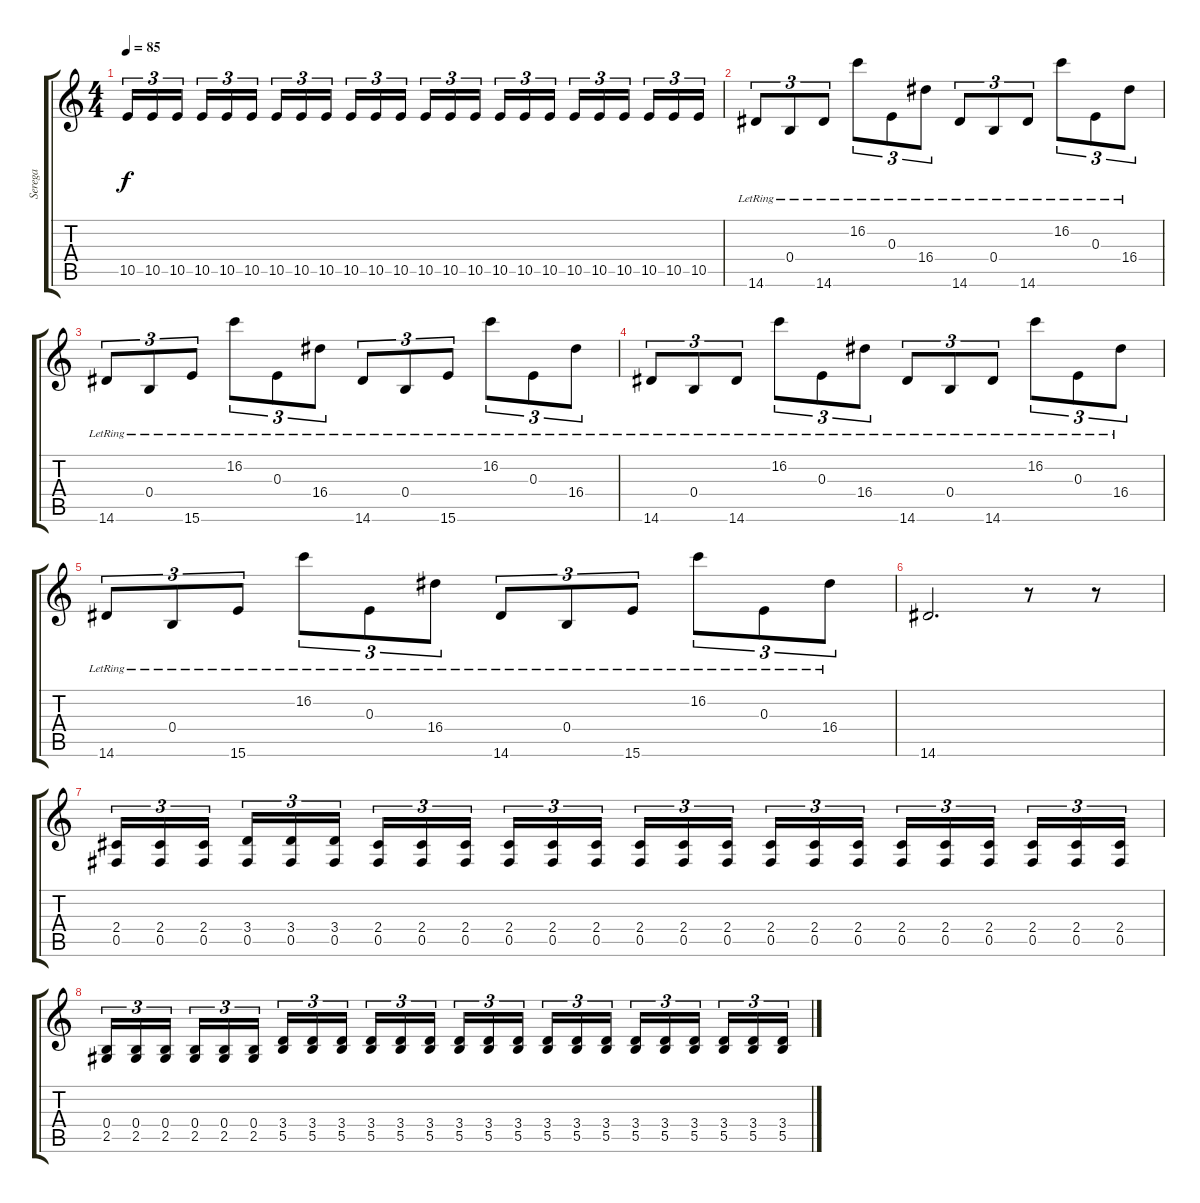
\track ("Serega" "Serega") {instrument distortionguitar}
\staff {score tabs}
\tuning (Db4 Ab3 E3 B2 Gb2 Db2) {hide}
\ts (4 4)
\tempo 85
\clef g2
\ks c
10.5.16{tu (3 2) dy f} 10.5.16{tu (3 2)} 10.5.16{tu (3 2) beam splitsecondary} 10.5.16{tu (3 2)} 10.5.16{tu (3 2)} 10.5.16{tu (3 2)} 10.5.16{tu (3 2)} 10.5.16{tu (3 2)} 10.5.16{tu (3 2) beam splitsecondary} 10.5.16{tu (3 2)} 10.5.16{tu (3 2)} 10.5.16{tu (3 2)} 10.5.16{tu (3 2)} 10.5.16{tu (3 2)} 10.5.16{tu (3 2) beam splitsecondary} 10.5.16{tu (3 2)} 10.5.16{tu (3 2)} 10.5.16{tu (3 2)} 10.5.16{tu (3 2)} 10.5.16{tu (3 2)} 10.5.16{tu (3 2) beam splitsecondary} 10.5.16{tu (3 2)} 10.5.16{tu (3 2)} 10.5.16{tu (3 2)} |
14.6{lr}.8{tu (3 2)} 0.4{lr}.8{tu (3 2)} 14.6{lr}.8{tu (3 2)} 16.2{lr}.8{tu (3 2)} 0.3{lr}.8{tu (3 2)} 16.4{lr}.8{tu (3 2)} 14.6{lr}.8{tu (3 2)} 0.4{lr}.8{tu (3 2)} 14.6{lr}.8{tu (3 2)} 16.2{lr}.8{tu (3 2)} 0.3{lr}.8{tu (3 2)} 16.4{lr}.8{tu (3 2)} |
14.6{lr}.8{tu (3 2)} 0.4{lr}.8{tu (3 2)} 15.6{lr}.8{tu (3 2)} 16.2{lr}.8{tu (3 2)} 0.3{lr}.8{tu (3 2)} 16.4{lr}.8{tu (3 2)} 14.6{lr}.8{tu (3 2)} 0.4{lr}.8{tu (3 2)} 15.6{lr}.8{tu (3 2)} 16.2{lr}.8{tu (3 2)} 0.3{lr}.8{tu (3 2)} 16.4{lr}.8{tu (3 2)} |
14.6{lr}.8{tu (3 2)} 0.4{lr}.8{tu (3 2)} 14.6{lr}.8{tu (3 2)} 16.2{lr}.8{tu (3 2)} 0.3{lr}.8{tu (3 2)} 16.4{lr}.8{tu (3 2)} 14.6{lr}.8{tu (3 2)} 0.4{lr}.8{tu (3 2)} 14.6{lr}.8{tu (3 2)} 16.2{lr}.8{tu (3 2)} 0.3{lr}.8{tu (3 2)} 16.4{lr}.8{tu (3 2)} |
14.6{lr}.8{tu (3 2)} 0.4{lr}.8{tu (3 2)} 15.6{lr}.8{tu (3 2)} 16.2{lr}.8{tu (3 2)} 0.3{lr}.8{tu (3 2)} 16.4{lr}.8{tu (3 2)} 14.6{lr}.8{tu (3 2)} 0.4{lr}.8{tu (3 2)} 15.6{lr}.8{tu (3 2)} 16.2{lr}.8{tu (3 2)} 0.3{lr}.8{tu (3 2)} 16.4{lr}.8{tu (3 2)} |
14.6.2{d} r.8 r.8 |
(2.4 0.5).16{tu (3 2)} (2.4 0.5).16{tu (3 2)} (2.4 0.5).16{tu (3 2) beam splitsecondary} (3.4 0.5).16{tu (3 2)} (3.4 0.5).16{tu (3 2)} (3.4 0.5).16{tu (3 2)} (2.4 0.5).16{tu (3 2)} (2.4 0.5).16{tu (3 2)} (2.4 0.5).16{tu (3 2) beam splitsecondary} (2.4 0.5).16{tu (3 2)} (2.4 0.5).16{tu (3 2)} (2.4 0.5).16{tu (3 2)} (2.4 0.5).16{tu (3 2)} (2.4 0.5).16{tu (3 2)} (2.4 0.5).16{tu (3 2) beam splitsecondary} (2.4 0.5).16{tu (3 2)} (2.4 0.5).16{tu (3 2)} (2.4 0.5).16{tu (3 2)} (2.4 0.5).16{tu (3 2)} (2.4 0.5).16{tu (3 2)} (2.4 0.5).16{tu (3 2) beam splitsecondary} (2.4 0.5).16{tu (3 2)} (2.4 0.5).16{tu (3 2)} (2.4 0.5).16{tu (3 2)} |
(0.4 2.5).16{tu (3 2)} (0.4 2.5).16{tu (3 2)} (0.4 2.5).16{tu (3 2) beam splitsecondary} (0.4 2.5).16{tu (3 2)} (0.4 2.5).16{tu (3 2)} (0.4 2.5).16{tu (3 2)} (3.4 5.5).16{tu (3 2)} (3.4 5.5).16{tu (3 2)} (3.4 5.5).16{tu (3 2) beam splitsecondary} (3.4 5.5).16{tu (3 2)} (3.4 5.5).16{tu (3 2)} (3.4 5.5).16{tu (3 2)} (3.4 5.5).16{tu (3 2)} (3.4 5.5).16{tu (3 2)} (3.4 5.5).16{tu (3 2) beam splitsecondary} (3.4 5.5).16{tu (3 2)} (3.4 5.5).16{tu (3 2)} (3.4 5.5).16{tu (3 2)} (3.4 5.5).16{tu (3 2)} (3.4 5.5).16{tu (3 2)} (3.4 5.5).16{tu (3 2) beam splitsecondary} (3.4 5.5).16{tu (3 2)} (3.4 5.5).16{tu (3 2)} (3.4 5.5).16{tu (3 2)}
